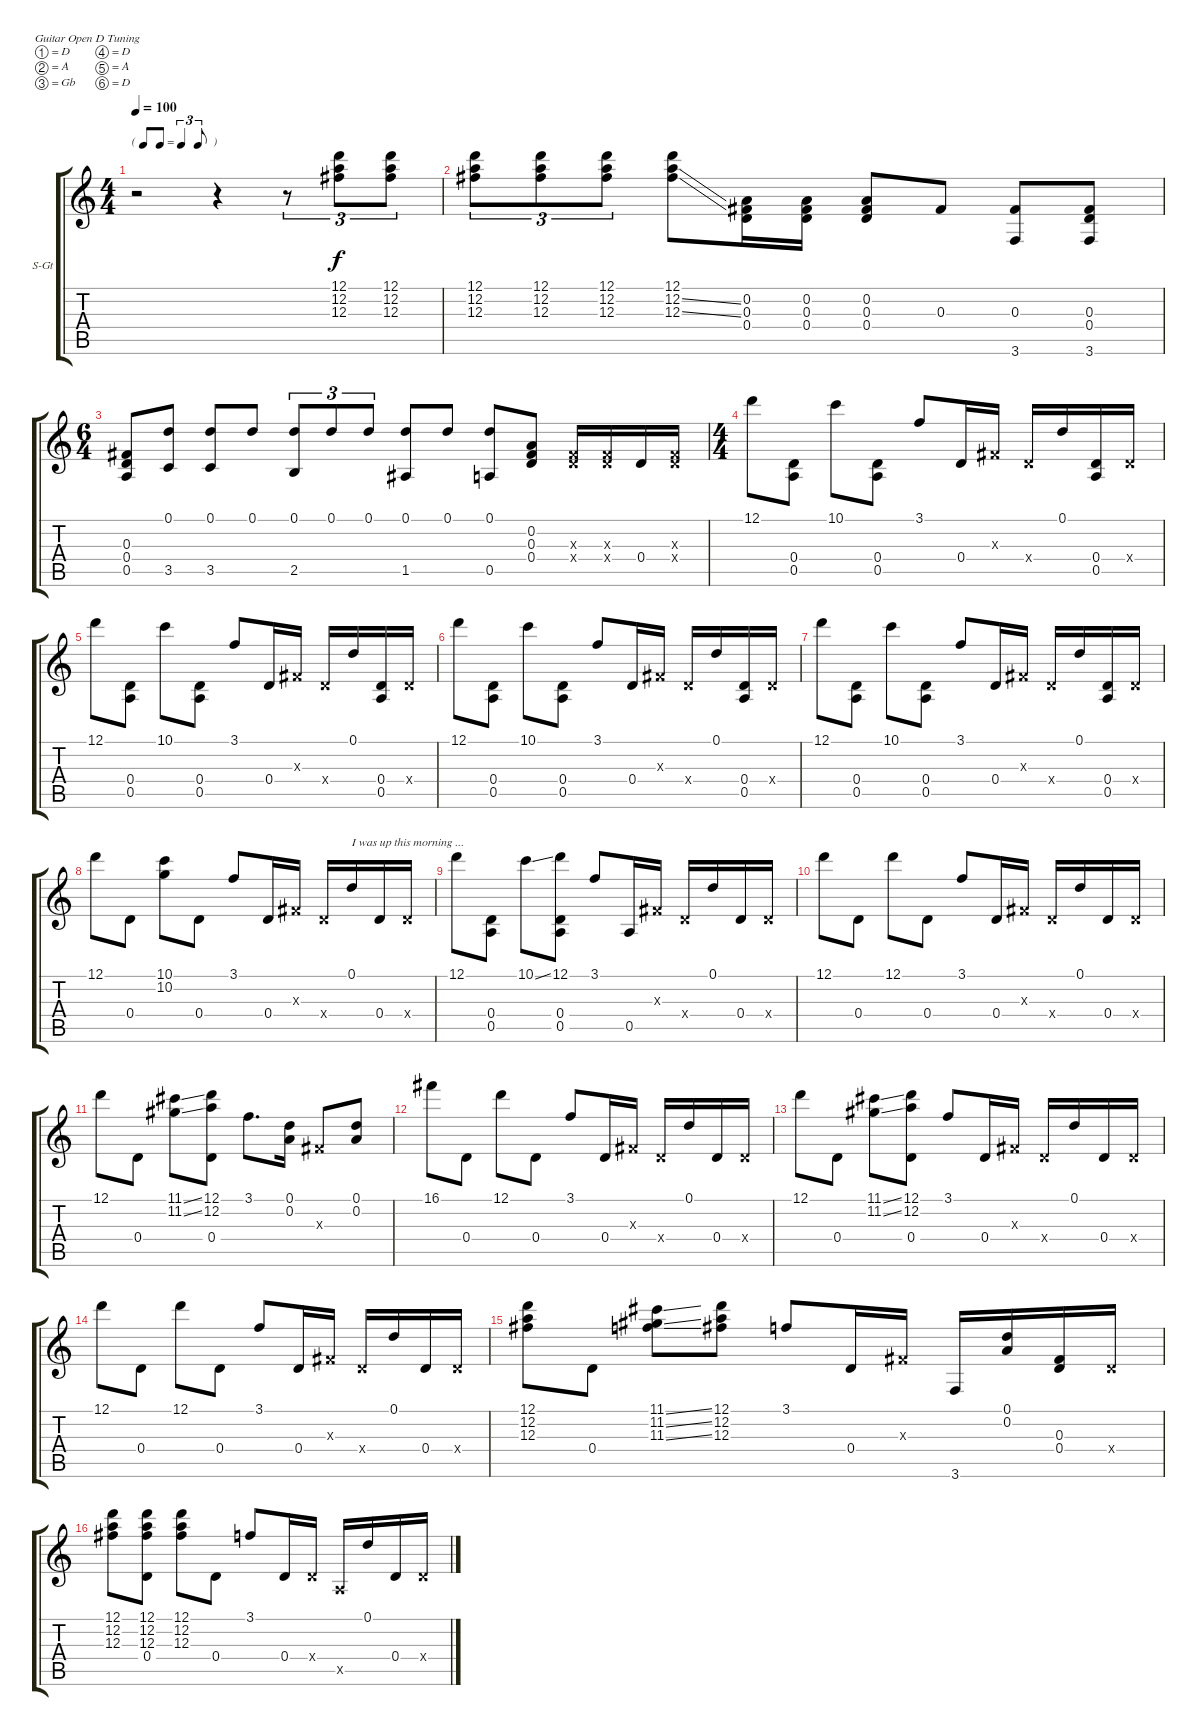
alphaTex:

\bracketExtendMode groupsimilarinstruments
\firstSystemTrackNameOrientation horizontal
\otherSystemsTrackNameOrientation horizontal
\track ("" "S-Gt") {instrument acousticguitarsteel}
\staff {score tabs}
\tuning (D4 A3 Gb3 D3 A2 D2)
\ts (4 4)
\tf triplet8th
\tempo 100
\clef g2
\ks c
r.2{dy f instrument acousticguitarsteel} r.4 r.8{tu (3 2)} (12.1 12.2 12.3).8{tu (3 2)} (12.1 12.2 12.3).8{tu (3 2)} |
(12.1 12.2 12.3).8{tu (3 2)} (12.1 12.2 12.3).8{tu (3 2)} (12.1 12.2 12.3).8{tu (3 2)} (12.1 12.2{ss} 12.3{ss}).8 (0.2 0.3 0.4).16 (0.2 0.3 0.4).16 (0.2 0.3 0.4).8 0.3.8 (0.3 3.6).8 (0.3 0.4 3.6).8 |
\ts (6 4)
(0.3 0.4 0.5).8 (0.1 3.5).8 (0.1 3.5).8 0.1.8 (0.1 2.5).8{tu (3 2)} 0.1.8{tu (3 2)} 0.1.8{tu (3 2)} (0.1 1.5).8 0.1.8 (0.1 0.5).8 (0.2 0.3 0.4).8 (0.3{x} 0.4{x}).16 (0.3{x} 0.4{x}).16 0.4.16 (0.3{x} 0.4{x}).16 |
\ts (4 4)
12.1.8 (0.4 0.5).8 10.1.8 (0.4 0.5).8 3.1.8 0.4.16 0.3{x}.16 0.4{x}.16 0.1.16 (0.4 0.5).16 0.4{x}.16 |
12.1.8 (0.4 0.5).8 10.1.8 (0.4 0.5).8 3.1.8 0.4.16 0.3{x}.16 0.4{x}.16 0.1.16 (0.4 0.5).16 0.4{x}.16 |
12.1.8 (0.4 0.5).8 10.1.8 (0.4 0.5).8 3.1.8 0.4.16 0.3{x}.16 0.4{x}.16 0.1.16 (0.4 0.5).16 0.4{x}.16 |
12.1.8 (0.4 0.5).8 10.1.8 (0.4 0.5).8 3.1.8 0.4.16 0.3{x}.16 0.4{x}.16 0.1.16 (0.4 0.5).16 0.4{x}.16 |
12.1.8 0.4.8 (10.1 10.2).8 0.4.8 3.1.8 0.4.16 0.3{x}.16 0.4{x}.16 0.1.16{txt "I was up this morning ..."} 0.4.16 0.4{x}.16 |
12.1.8 (0.4 0.5).8 10.1{ss}.8 (12.1 0.4 0.5).8 3.1.8 0.5.16 0.3{x}.16 0.4{x}.16 0.1.16 0.4.16 0.4{x}.16 |
12.1.8 0.4.8 12.1.8 0.4.8 3.1.8 0.4.16 0.3{x}.16 0.4{x}.16 0.1.16 0.4.16 0.4{x}.16 |
12.1.8 0.4.8 (11.1{ss} 11.2{ss}).8 (12.1 12.2 0.4).8 3.1.8{d} (0.1 0.2).16 0.3{x}.8 (0.1 0.2).8 |
16.1.8 0.4.8 12.1.8 0.4.8 3.1.8 0.4.16 0.3{x}.16 0.4{x}.16 0.1.16 0.4.16 0.4{x}.16 |
12.1.8 0.4.8 (11.1{ss} 11.2{ss}).8 (12.1 12.2 0.4).8 3.1.8 0.4.16 0.3{x}.16 0.4{x}.16 0.1.16 0.4.16 0.4{x}.16 |
12.1.8 0.4.8 12.1.8 0.4.8 3.1.8 0.4.16 0.3{x}.16 0.4{x}.16 0.1.16 0.4.16 0.4{x}.16 |
(12.1 12.2 12.3).8 0.4.8 (11.1{ss} 11.2{ss} 11.3{ss}).8 (12.1 12.2 12.3).8 3.1.8 0.4.16 0.3{x}.16 3.6.16 (0.1 0.2).16 (0.3 0.4).16 0.4{x}.16 |
(12.1 12.2 12.3).8 (12.1 12.2 12.3 0.4).8 (12.1 12.2 12.3).8 0.4.8 3.1.8 0.4.16 0.4{x}.16 0.5{x}.16 0.1.16 0.4.16 0.4{x}.16
